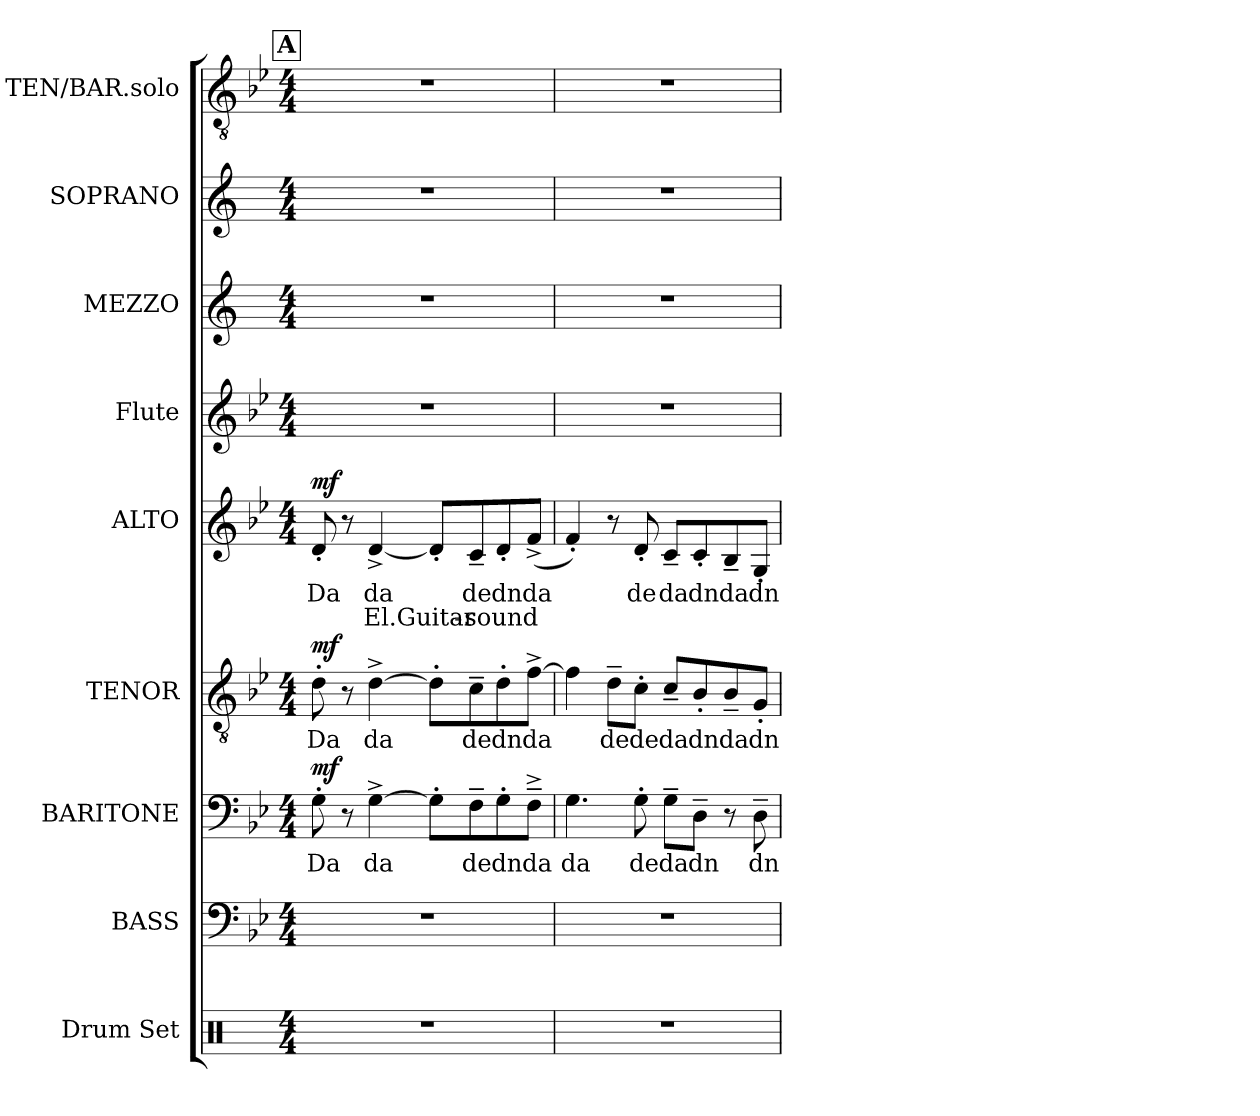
**kern	**kern	**kern	**text	**dynam	**kern	**text	**dynam	**kern	**text	**text	**dynam	**kern	**kern	**kern	**kern
*part9	*part8	*part7	*part7	*part7	*part6	*part6	*part6	*part5	*part5	*part5	*part5	*part4	*part3	*part2	*part1
*staff9	*staff8	*staff7	*staff7	*staff7	*staff6	*staff6	*staff6	*staff5	*staff5	*staff5	*staff5	*staff4	*staff3	*staff2	*staff1
*I"Drum Set	*I"BASS	*I"BARITONE	*	*	*I"TENOR	*	*	*I"ALTO	*	*	*	*I"Flute	*I"MEZZO	*I"SOPRANO	*I"TEN/BAR.solo
*I'Dr.	*I'B.	*I'Bar.	*	*	*I'T.	*	*	*I'A.	*	*	*	*I'Fl.	*	*I'S.	*I'T.
!!LO:PB:g=z
*clefX	*clefF4	*clefF4	*	*	*clefGv2	*	*	*clefG2	*	*	*	*clefG2	*clefG2	*clefG2	*clefGv2
*	*	*	*	*	*	*	*	*	*	*	*	*	*ITrd1c2	*ITrd1c2	*
*k[]	*k[b-e-]	*k[b-e-]	*	*	*k[b-e-]	*	*	*k[b-e-]	*	*	*	*k[b-e-]	*k[b-e-]	*k[b-e-]	*k[b-e-]
*M4/4	*M4/4	*M4/4	*	*	*M4/4	*	*	*M4/4	*	*	*	*M4/4	*M4/4	*M4/4	*M4/4
*MM130	*MM130	*MM130	*	*	*MM130	*	*	*MM130	*	*	*	*MM130	*MM130	*MM130	*MM130
!!LO:REH:place=s1:a:B:fs=14:t=A
=15	=15	=15	=15	=15	=15	=15	=15	=15	=15	=15	=15	=15	=15	=15	=15
!	!	!	!LO:LY:b	!LO:DY:b	!	!LO:LY:b	!LO:DY:b	!	!LO:LY:b	!	!LO:DY:b	!	!	!	!
1r	1r	8G'\	Da	mf	8d'\	Da	mf	8d'/	Da	.	mf	1r	1r	1r	1r
.	.	8r	.	.	8r	.	.	8r	.	.	.	.	.	.	.
!	!	!	!LO:LY:b	!	!	!LO:LY:b	!	!	!LO:LY:b	!LO:LY:b	!	!	!	!	!
.	.	[4G^\	da	.	[4d^\	da	.	[4d^/	da	El.Guitar-	.	.	.	.	.
.	.	8G'\L]	.	.	8d'\L]	.	.	8d'/L]	.	.	.	.	.	.	.
!	!	!	!LO:LY:b	!	!	!LO:LY:b	!	!	!LO:LY:b	!LO:LY:b	!	!	!	!	!
.	.	8F~\	de	.	8c~\	de	.	8c~/	de	-sound	.	.	.	.	.
!	!	!	!LO:LY:b	!	!	!LO:LY:b	!	!	!LO:LY:b	!	!	!	!	!	!
.	.	8G'\	dn	.	8d'\	dn	.	8d'/	dn	.	.	.	.	.	.
!	!	!	!LO:LY:b	!	!	!LO:LY:b	!	!	!LO:LY:b	!	!	!	!	!	!
.	.	8F~^\J	da	.	[8f^\J	da	.	(<8f^/J	da	.	.	.	.	.	.
=16	=16	=16	=16	=16	=16	=16	=16	=16	=16	=16	=16	=16	=16	=16	=16
!	!	!	!LO:LY:b	!	!	!	!	!	!	!	!	!	!	!	!
1r	1r	4.G\	da	.	4f\]	.	.	4f'/)	.	.	.	1r	1r	1r	1r
!	!	!	!	!	!	!LO:LY:b	!	!	!	!	!	!	!	!	!
.	.	.	.	.	8d~\L	de	.	8r	.	.	.	.	.	.	.
!	!	!	!LO:LY:b	!	!	!LO:LY:b	!	!	!LO:LY:b	!	!	!	!	!	!
.	.	8G'\	de	.	8c'\J	de	.	8d'/	de	.	.	.	.	.	.
!	!	!	!LO:LY:b	!	!	!LO:LY:b	!	!	!LO:LY:b	!	!	!	!	!	!
.	.	8G~\L	da	.	8c~/L	da	.	8c~/L	da	.	.	.	.	.	.
!	!	!	!LO:LY:b	!	!	!LO:LY:b	!	!	!LO:LY:b	!	!	!	!	!	!
.	.	8D~\J	dn	.	8B-'/	dn	.	8c'/	dn	.	.	.	.	.	.
!	!	!	!	!	!	!LO:LY:b	!	!	!LO:LY:b	!	!	!	!	!	!
.	.	8r	.	.	8B-~/	da	.	8B-~/	da	.	.	.	.	.	.
!	!	!	!LO:LY:b	!	!	!LO:LY:b	!	!	!LO:LY:b	!	!	!	!	!	!
.	.	8D~\	dn	.	8G'/J	dn	.	8G'/J	dn	.	.	.	.	.	.
=	=	=	=	=	=	=	=	=	=	=	=	=	=	=	=
*-	*-	*-	*-	*-	*-	*-	*-	*-	*-	*-	*-	*-	*-	*-	*-
